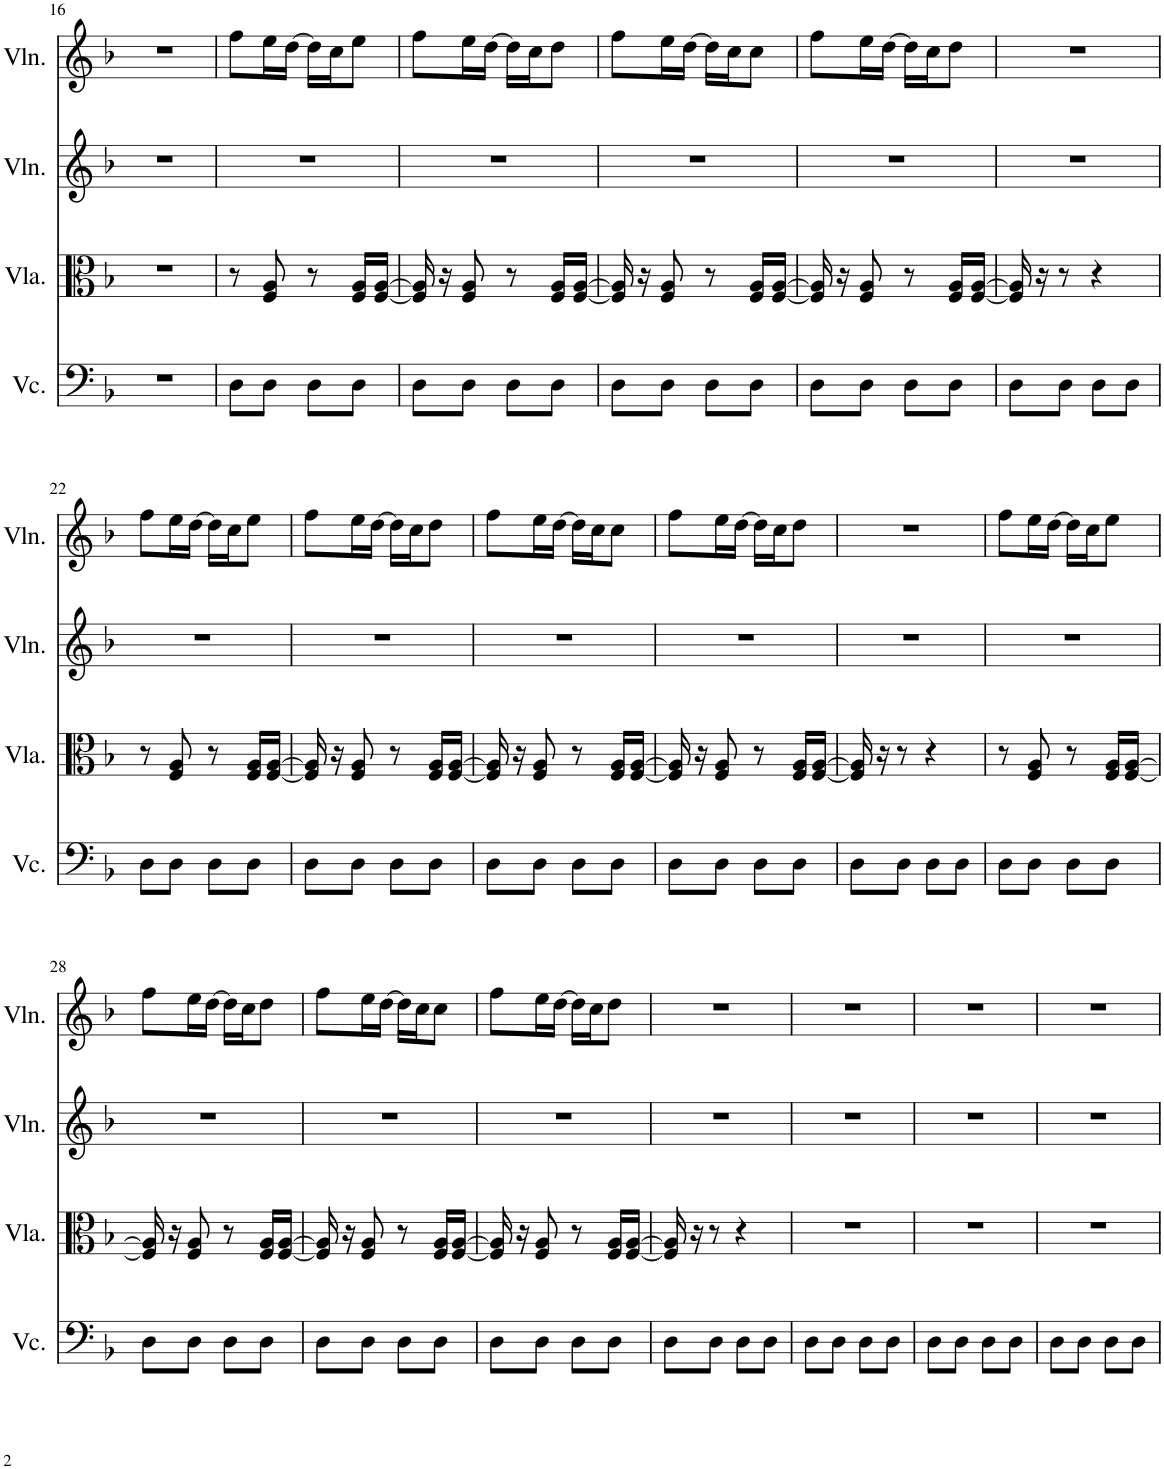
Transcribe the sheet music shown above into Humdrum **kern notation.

**kern	**kern	**kern	**kern
*part4	*part3	*part2	*part1
*staff4	*staff3	*staff2	*staff1
*I"Violoncello	*I"Viola	*I"Violin	*I"Violin
*I'Vc.	*I'Vla.	*I'Vln.	*I'Vln.
!!LO:PB:g=z
*clefF4	*clefC3	*clefG2	*clefG2
*k[b-]	*k[b-]	*k[b-]	*k[b-]
*M2/4	*M2/4	*M2/4	*M2/4
=16	=16	=16	=16
2r	2r	2r	2r
=17	=17	=17	=17
8D\L	8r	2r	8ff\L
8D\J	8F/ 8A/	.	16ee\L
.	.	.	[16dd\JJ
8D\L	8r	.	16dd\LL]
.	.	.	16cc\J
8D\J	16F/ 16A/LL	.	8ee\J
.	[16F/ [16A/JJ	.	.
=18	=18	=18	=18
8D\L	16F/] 16A/]	2r	8ff\L
.	16r	.	.
8D\J	8F/ 8A/	.	16ee\L
.	.	.	[16dd\JJ
8D\L	8r	.	16dd\LL]
.	.	.	16cc\J
8D\J	16F/ 16A/LL	.	8dd\J
.	[16F/ [16A/JJ	.	.
=19	=19	=19	=19
8D\L	16F/] 16A/]	2r	8ff\L
.	16r	.	.
8D\J	8F/ 8A/	.	16ee\L
.	.	.	[16dd\JJ
8D\L	8r	.	16dd\LL]
.	.	.	16cc\J
8D\J	16F/ 16A/LL	.	8cc\J
.	[16F/ [16A/JJ	.	.
=20	=20	=20	=20
8D\L	16F/] 16A/]	2r	8ff\L
.	16r	.	.
8D\J	8F/ 8A/	.	16ee\L
.	.	.	[16dd\JJ
8D\L	8r	.	16dd\LL]
.	.	.	16cc\J
8D\J	16F/ 16A/LL	.	8dd\J
.	[16F/ [16A/JJ	.	.
=21	=21	=21	=21
8D\L	16F/] 16A/]	2r	2r
.	16r	.	.
8D\J	8r	.	.
8D\L	4r	.	.
8D\J	.	.	.
!!LO:LB:g=z
=22	=22	=22	=22
8D\L	8r	2r	8ff\L
8D\J	8F/ 8A/	.	16ee\L
.	.	.	[16dd\JJ
8D\L	8r	.	16dd\LL]
.	.	.	16cc\J
8D\J	16F/ 16A/LL	.	8ee\J
.	[16F/ [16A/JJ	.	.
=23	=23	=23	=23
8D\L	16F/] 16A/]	2r	8ff\L
.	16r	.	.
8D\J	8F/ 8A/	.	16ee\L
.	.	.	[16dd\JJ
8D\L	8r	.	16dd\LL]
.	.	.	16cc\J
8D\J	16F/ 16A/LL	.	8dd\J
.	[16F/ [16A/JJ	.	.
=24	=24	=24	=24
8D\L	16F/] 16A/]	2r	8ff\L
.	16r	.	.
8D\J	8F/ 8A/	.	16ee\L
.	.	.	[16dd\JJ
8D\L	8r	.	16dd\LL]
.	.	.	16cc\J
8D\J	16F/ 16A/LL	.	8cc\J
.	[16F/ [16A/JJ	.	.
=25	=25	=25	=25
8D\L	16F/] 16A/]	2r	8ff\L
.	16r	.	.
8D\J	8F/ 8A/	.	16ee\L
.	.	.	[16dd\JJ
8D\L	8r	.	16dd\LL]
.	.	.	16cc\J
8D\J	16F/ 16A/LL	.	8dd\J
.	[16F/ [16A/JJ	.	.
=26	=26	=26	=26
8D\L	16F/] 16A/]	2r	2r
.	16r	.	.
8D\J	8r	.	.
8D\L	4r	.	.
8D\J	.	.	.
=27	=27	=27	=27
8D\L	8r	2r	8ff\L
8D\J	8F/ 8A/	.	16ee\L
.	.	.	[16dd\JJ
8D\L	8r	.	16dd\LL]
.	.	.	16cc\J
8D\J	16F/ 16A/LL	.	8ee\J
.	[16F/ [16A/JJ	.	.
!!LO:LB:g=z
=28	=28	=28	=28
8D\L	16F/] 16A/]	2r	8ff\L
.	16r	.	.
8D\J	8F/ 8A/	.	16ee\L
.	.	.	[16dd\JJ
8D\L	8r	.	16dd\LL]
.	.	.	16cc\J
8D\J	16F/ 16A/LL	.	8dd\J
.	[16F/ [16A/JJ	.	.
=29	=29	=29	=29
8D\L	16F/] 16A/]	2r	8ff\L
.	16r	.	.
8D\J	8F/ 8A/	.	16ee\L
.	.	.	[16dd\JJ
8D\L	8r	.	16dd\LL]
.	.	.	16cc\J
8D\J	16F/ 16A/LL	.	8cc\J
.	[16F/ [16A/JJ	.	.
=30	=30	=30	=30
8D\L	16F/] 16A/]	2r	8ff\L
.	16r	.	.
8D\J	8F/ 8A/	.	16ee\L
.	.	.	[16dd\JJ
8D\L	8r	.	16dd\LL]
.	.	.	16cc\J
8D\J	16F/ 16A/LL	.	8dd\J
.	[16F/ [16A/JJ	.	.
=31	=31	=31	=31
8D\L	16F/] 16A/]	2r	2r
.	16r	.	.
8D\J	8r	.	.
8D\L	4r	.	.
8D\J	.	.	.
=32	=32	=32	=32
8D\L	2r	2r	2r
8D\J	.	.	.
8D\L	.	.	.
8D\J	.	.	.
=33	=33	=33	=33
8D\L	2r	2r	2r
8D\J	.	.	.
8D\L	.	.	.
8D\J	.	.	.
=34	=34	=34	=34
8D\L	2r	2r	2r
8D\J	.	.	.
8D\L	.	.	.
8D\J	.	.	.
=	=	=	=
*-	*-	*-	*-
